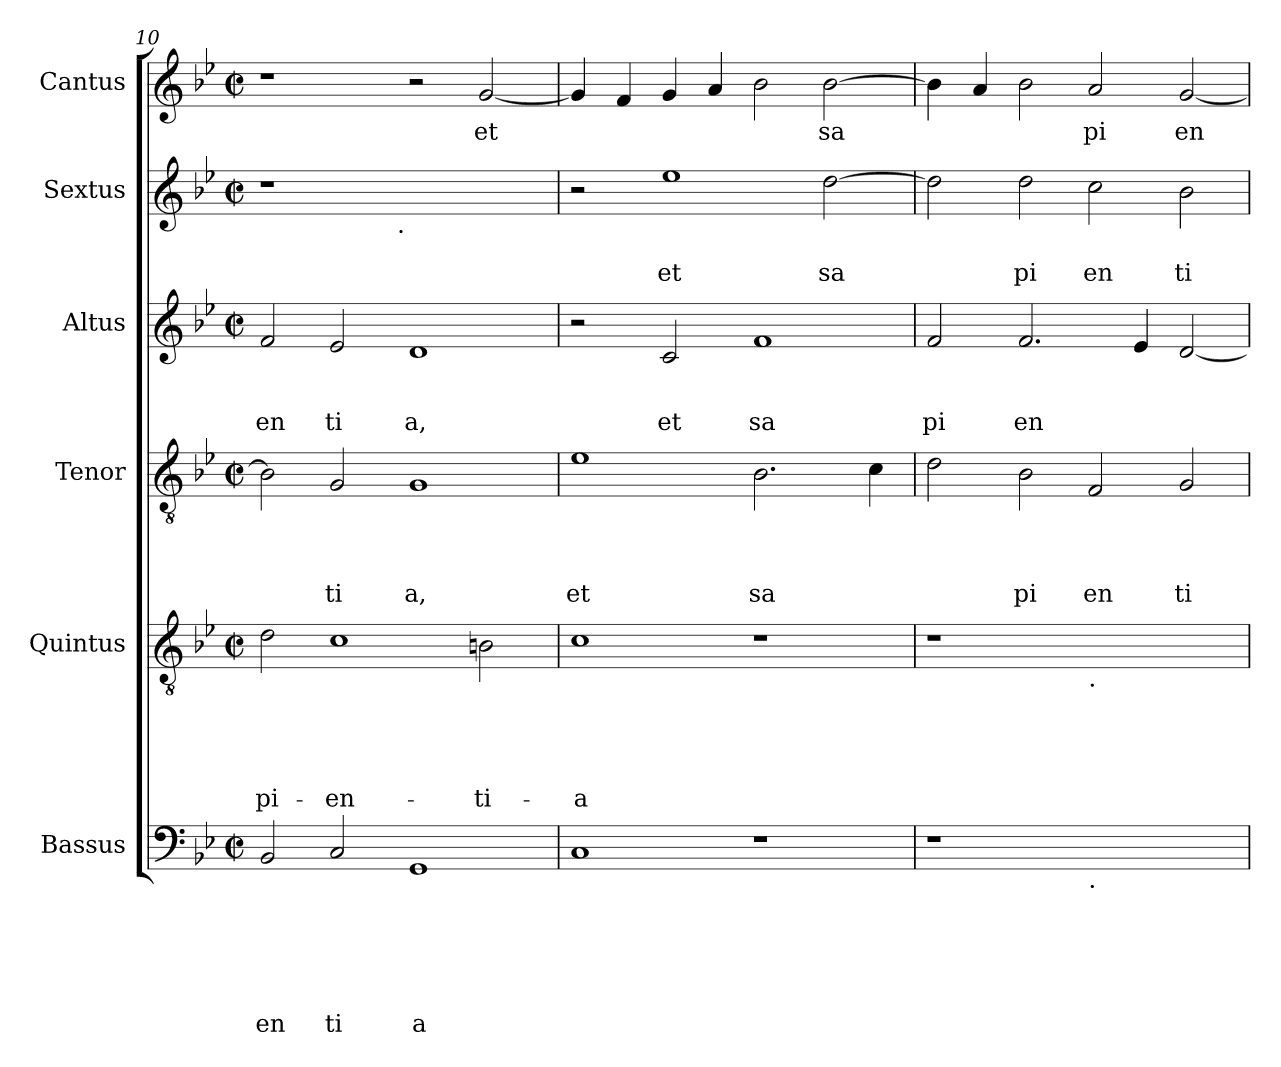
**kern	**text	**text	**text	**text	**text	**text	**kern	**text	**text	**text	**text	**text	**kern	**text	**text	**text	**text	**kern	**text	**text	**text	**kern	**text	**text	**kern	**text
*part6	*part6	*part6	*part6	*part6	*part6	*part6	*part5	*part5	*part5	*part5	*part5	*part5	*part4	*part4	*part4	*part4	*part4	*part3	*part3	*part3	*part3	*part2	*part2	*part2	*part1	*part1
*staff6	*staff6	*staff6	*staff6	*staff6	*staff6	*staff6	*staff5	*staff5	*staff5	*staff5	*staff5	*staff5	*staff4	*staff4	*staff4	*staff4	*staff4	*staff3	*staff3	*staff3	*staff3	*staff2	*staff2	*staff2	*staff1	*staff1
*I"Bassus	*	*	*	*	*	*	*I"Quintus	*	*	*	*	*	*I"Tenor	*	*	*	*	*I"Altus	*	*	*	*I"Sextus	*	*	*I"Cantus	*
*clefF4	*	*	*	*	*	*	*clefGv2	*	*	*	*	*	*clefGv2	*	*	*	*	*clefG2	*	*	*	*clefG2	*	*	*clefG2	*
*k[b-e-]	*	*	*	*	*	*	*k[b-e-]	*	*	*	*	*	*k[b-e-]	*	*	*	*	*k[b-e-]	*	*	*	*k[b-e-]	*	*	*k[b-e-]	*
*B-:	*	*	*	*	*	*	*B-:	*	*	*	*	*	*B-:	*	*	*	*	*B-:	*	*	*	*B-:	*	*	*B-:	*
*M2/2	*	*	*	*	*	*	*M2/2	*	*	*	*	*	*M2/2	*	*	*	*	*M2/2	*	*	*	*M2/2	*	*	*M2/2	*
*met(c|)	*	*	*	*	*	*	*met(c|)	*	*	*	*	*	*met(c|)	*	*	*	*	*met(c|)	*	*	*	*met(c|)	*	*	*met(c|)	*
=10	=10	=10	=10	=10	=10	=10	=10	=10	=10	=10	=10	=10	=10	=10	=10	=10	=10	=10	=10	=10	=10	=10	=10	=10	=10	=10
!	!	!	!	!	!	!LO:LY:b	!	!	!	!	!	!LO:LY:b	!	!	!	!	!	!	!	!	!LO:LY:b	!	!	!	!	!
*	*	*	*	*	*	*	*	*	*	*	*	*	*	*	*	*	*	*	*	*	*	*^	*	*	*	*
2BB-/	.	.	.	.	.	en	2d\	.	.	.	.	-pi-	2B-\]	.	.	.	.	2f/	.	.	en	1r	2ryy	.	.	1r	.
!	!	!	!	!	!	!LO:LY:b	!	!	!	!	!	!LO:LY:b	!	!	!	!	!LO:LY:b	!	!	!	!LO:LY:b	!	!	!	!	!	!
2C/	.	.	.	.	.	ti	1c	.	.	.	.	-en-	2G/	.	.	.	ti	2e-/	.	.	ti	.	4...ryy	.	.	.	.
!	!	!	!	!	!	!	!	!	!	!	!	!	!	!	!	!	!	!	!	!	!	!	!LO:TX:b:t=.	!	!	!	!
.	.	.	.	.	.	.	.	.	.	.	.	.	.	.	.	.	.	.	.	.	.	.	1ryy	.	.	.	.
!	!	!	!	!	!	!LO:LY:b	!	!	!	!	!	!	!	!	!	!	!LO:LY:b	!	!	!	!LO:LY:b	!	!	!	!	!	!
1GG	.	.	.	.	.	a	.	.	.	.	.	.	1G	.	.	.	a,	1d	.	.	a,	1ryy	.	.	.	2r	.
!	!	!	!	!	!	!	!	!	!	!	!	!LO:LY:b	!	!	!	!	!	!	!	!	!	!	!	!	!	!	!LO:LY:b
.	.	.	.	.	.	.	2Bn\	.	.	.	.	-ti-	.	.	.	.	.	.	.	.	.	.	.	.	.	[<2g/	et
.	.	.	.	.	.	.	.	.	.	.	.	.	.	.	.	.	.	.	.	.	.	.	32ryy	.	.	.	.
=11	=11	=11	=11	=11	=11	=11	=11	=11	=11	=11	=11	=11	=11	=11	=11	=11	=11	=11	=11	=11	=11	=11	=11	=11	=11	=11	=11
!	!	!	!	!	!	!	!	!	!	!	!	!LO:LY:b	!	!	!	!	!LO:LY:b	!	!	!	!	!	!	!	!	!	!
*	*	*	*	*	*	*	*	*	*	*	*	*	*	*	*	*	*	*	*	*	*	*v	*v	*	*	*	*
1C	.	.	.	.	.	.	1c	.	.	.	.	-a	1e-	.	.	.	et	2r	.	.	.	2r	.	.	4g/]	.
.	.	.	.	.	.	.	.	.	.	.	.	.	.	.	.	.	.	.	.	.	.	.	.	.	4f/	.
!	!	!	!	!	!	!	!	!	!	!	!	!	!	!	!	!	!	!	!	!	!LO:LY:b	!	!	!LO:LY:b	!	!
.	.	.	.	.	.	.	.	.	.	.	.	.	.	.	.	.	.	2c/	.	.	et	1ee-	.	et	4g/	.
.	.	.	.	.	.	.	.	.	.	.	.	.	.	.	.	.	.	.	.	.	.	.	.	.	4a/	.
!	!	!	!	!	!	!	!	!	!	!	!	!	!	!	!	!	!LO:LY:b	!	!	!	!LO:LY:b	!	!	!	!	!
1r	.	.	.	.	.	.	1r	.	.	.	.	.	2.B-\	.	.	.	sa	1f	.	.	sa	.	.	.	2b-\	.
!	!	!	!	!	!	!	!	!	!	!	!	!	!	!	!	!	!	!	!	!	!	!	!	!LO:LY:b	!	!LO:LY:b
.	.	.	.	.	.	.	.	.	.	.	.	.	.	.	.	.	.	.	.	.	.	[>2dd\	.	sa	[>2b-\	sa
.	.	.	.	.	.	.	.	.	.	.	.	.	4c\	.	.	.	.	.	.	.	.	.	.	.	.	.
=12	=12	=12	=12	=12	=12	=12	=12	=12	=12	=12	=12	=12	=12	=12	=12	=12	=12	=12	=12	=12	=12	=12	=12	=12	=12	=12
!	!	!	!	!	!	!	!	!	!	!	!	!	!	!	!	!	!	!	!	!	!LO:LY:b	!	!	!	!	!
1r	.	.	.	.	.	.	1r	.	.	.	.	.	2d\	.	.	.	.	2f/	.	.	pi	2dd\]	.	.	4b-\]	.
.	.	.	.	.	.	.	.	.	.	.	.	.	.	.	.	.	.	.	.	.	.	.	.	.	4a/	.
!	!	!	!	!	!	!	!	!	!	!	!	!	!	!	!	!	!LO:LY:b	!	!	!	!LO:LY:b	!	!	!LO:LY:b	!	!
.	.	.	.	.	.	.	.	.	.	.	.	.	2B-\	.	.	.	pi	2.f/	.	.	en	2dd\	.	pi	2b-\	.
!	!	!	!	!	!	!	!LO:TX:b:t=.	!	!	!	!	!	!	!	!	!	!	!	!	!	!	!	!	!	!	!
!LO:TX:b:t=.	!	!	!	!	!	!	!	!	!	!	!	!	!	!	!	!	!	!	!	!	!	!	!	!	!	!
!	!	!	!	!	!	!	!	!	!	!	!	!	!	!	!	!	!LO:LY:b	!	!	!	!	!	!	!LO:LY:b	!	!LO:LY:b
1ryy	.	.	.	.	.	.	1ryy	.	.	.	.	.	2F/	.	.	.	en	.	.	.	.	2cc\	.	en	2a/	pi
.	.	.	.	.	.	.	.	.	.	.	.	.	.	.	.	.	.	4e-/	.	.	.	.	.	.	.	.
!	!	!	!	!	!	!	!	!	!	!	!	!	!	!	!	!	!LO:LY:b	!	!	!	!	!	!	!LO:LY:b	!	!LO:LY:b
.	.	.	.	.	.	.	.	.	.	.	.	.	2G/	.	.	.	ti	[<2d/	.	.	.	2b-\	.	ti	[<2g/	en
=	=	=	=	=	=	=	=	=	=	=	=	=	=	=	=	=	=	=	=	=	=	=	=	=	=	=
*-	*-	*-	*-	*-	*-	*-	*-	*-	*-	*-	*-	*-	*-	*-	*-	*-	*-	*-	*-	*-	*-	*-	*-	*-	*-	*-
